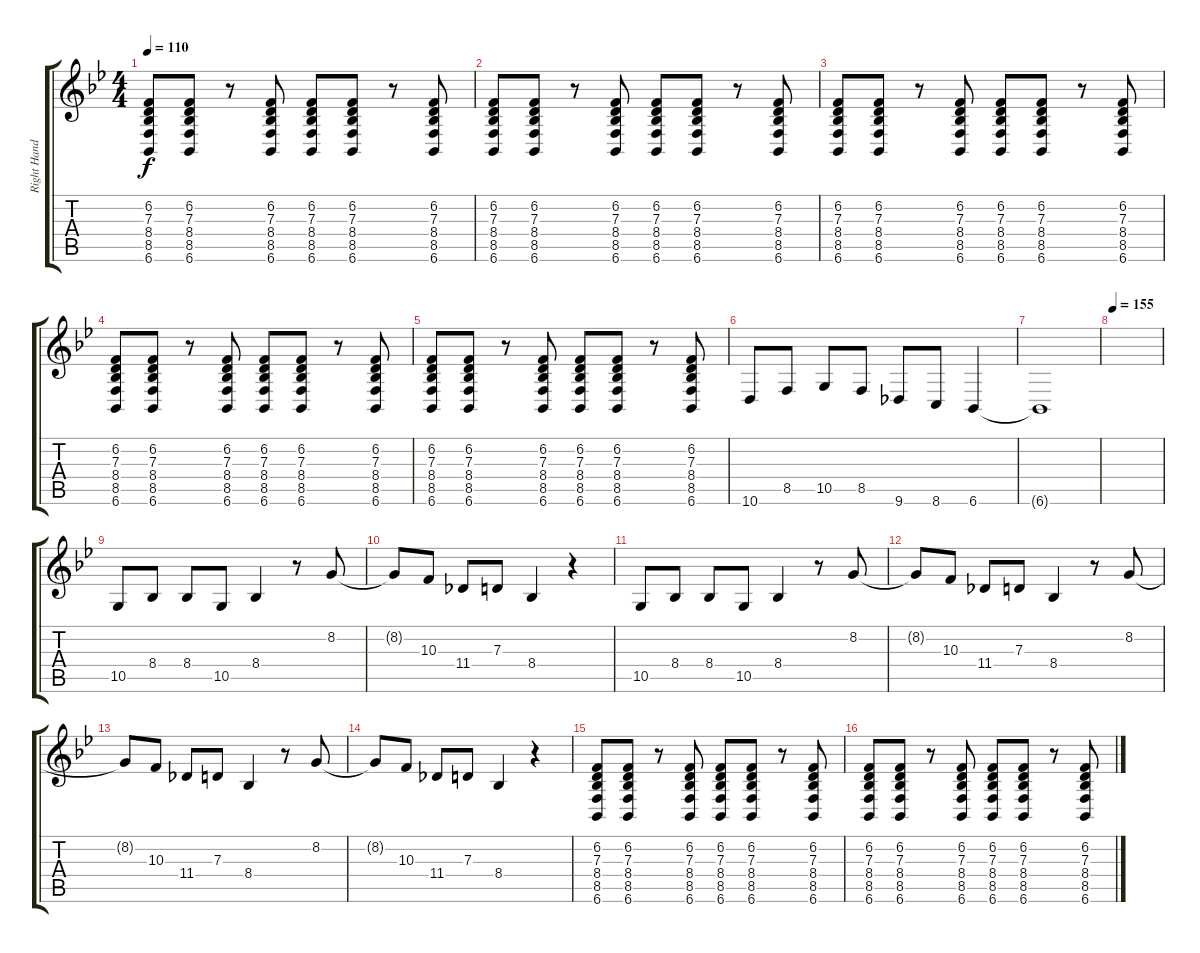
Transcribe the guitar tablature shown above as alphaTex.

\track ("Right Hand" "Right Hand") {instrument acousticgrandpiano}
\staff {score tabs}
\tuning (E4 B3 G3 D3 A2 E2) {hide}
\ts (4 4)
\tempo 110
\clef g2
\ks bb
(6.2 7.3 8.4 8.5 6.6).8{dy f} (6.2 7.3 8.4 8.5 6.6).8 r.8 (6.2 7.3 8.4 8.5 6.6).8 (6.2 7.3 8.4 8.5 6.6).8 (6.2 7.3 8.4 8.5 6.6).8 r.8 (6.2 7.3 8.4 8.5 6.6).8 |
(6.2 7.3 8.4 8.5 6.6).8 (6.2 7.3 8.4 8.5 6.6).8 r.8 (6.2 7.3 8.4 8.5 6.6).8 (6.2 7.3 8.4 8.5 6.6).8 (6.2 7.3 8.4 8.5 6.6).8 r.8 (6.2 7.3 8.4 8.5 6.6).8 |
(6.2 7.3 8.4 8.5 6.6).8 (6.2 7.3 8.4 8.5 6.6).8 r.8 (6.2 7.3 8.4 8.5 6.6).8 (6.2 7.3 8.4 8.5 6.6).8 (6.2 7.3 8.4 8.5 6.6).8 r.8 (6.2 7.3 8.4 8.5 6.6).8 |
(6.2 7.3 8.4 8.5 6.6).8 (6.2 7.3 8.4 8.5 6.6).8 r.8 (6.2 7.3 8.4 8.5 6.6).8 (6.2 7.3 8.4 8.5 6.6).8 (6.2 7.3 8.4 8.5 6.6).8 r.8 (6.2 7.3 8.4 8.5 6.6).8 |
(6.2 7.3 8.4 8.5 6.6).8 (6.2 7.3 8.4 8.5 6.6).8 r.8 (6.2 7.3 8.4 8.5 6.6).8 (6.2 7.3 8.4 8.5 6.6).8 (6.2 7.3 8.4 8.5 6.6).8 r.8 (6.2 7.3 8.4 8.5 6.6).8 |
10.6.8 8.5.8 10.5.8 8.5.8 9.6.8 8.6.8 6.6.4 |
6.6{t}.1 |
\tempo 155
|
10.5.8 8.4.8 8.4.8 10.5.8 8.4.4 r.8 8.2.8 |
8.2{t}.8 10.3.8 11.4.8 7.3.8 8.4.4 r.4 |
10.5.8 8.4.8 8.4.8 10.5.8 8.4.4 r.8 8.2.8 |
8.2{t}.8 10.3.8 11.4.8 7.3.8 8.4.4 r.8 8.2.8 |
8.2{t}.8 10.3.8 11.4.8 7.3.8 8.4.4 r.8 8.2.8 |
8.2{t}.8 10.3.8 11.4.8 7.3.8 8.4.4 r.4 |
(6.2 7.3 8.4 8.5 6.6).8 (6.2 7.3 8.4 8.5 6.6).8 r.8 (6.2 7.3 8.4 8.5 6.6).8 (6.2 7.3 8.4 8.5 6.6).8 (6.2 7.3 8.4 8.5 6.6).8 r.8 (6.2 7.3 8.4 8.5 6.6).8 |
(6.2 7.3 8.4 8.5 6.6).8 (6.2 7.3 8.4 8.5 6.6).8 r.8 (6.2 7.3 8.4 8.5 6.6).8 (6.2 7.3 8.4 8.5 6.6).8 (6.2 7.3 8.4 8.5 6.6).8 r.8 (6.2 7.3 8.4 8.5 6.6).8
